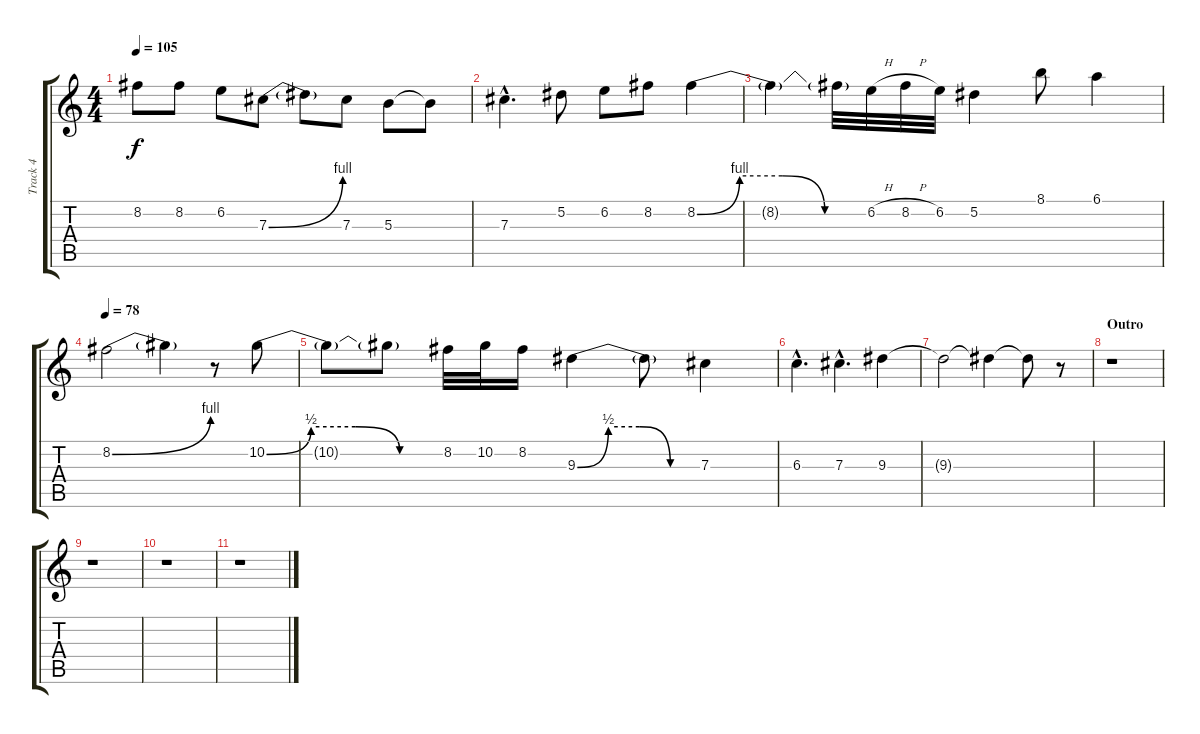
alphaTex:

\track ("Track 4" "Track 4") {instrument overdrivenguitar}
\staff {score tabs}
\tuning (Eb4 Bb3 Gb3 Db3 Ab2 Eb2) {hide}
\ts (4 4)
\tempo 105
\clef g2
\ks c
8.2{t}.8{dy f} 8.2.8 6.2.8 7.3{be (bend 0 0 60 4)}.8 7.3{t}.8 7.3.8 5.3.8 5.3{t}.8 |
7.3{hac}.4{d} 5.2.8 6.2.8 8.2.8 8.2{be (custom 0 0 15 4 30 4 45 0 60 0)}.4 |
8.2{t}.4 8.2{t}.32 6.2{h}.32 8.2{h}.32 6.2.32 5.2.4 8.1.8 6.1.4 |
\tempo 78
8.2{be (bend 0 0 60 4)}.2 8.2{t}.4 r.8 10.2{be (custom 0 0 15 2 30 2 45 0 60 0)}.8 |
10.2{t}.8 10.2{t}.8 8.2.32 10.2.32 8.2.16 9.3{be (custom 0 0 15 2 30 2 45 0 60 0)}.4 9.3{t}.8 7.3.4 |
6.3{hac}.4{d} 7.3{hac}.4{d} 9.3.4 |
9.3{t}.2 9.3{t}.4 9.3{t}.8 r.8 |
\section ("" "Outro")
r.1 |
r.1 |
r.1 |
r.1
